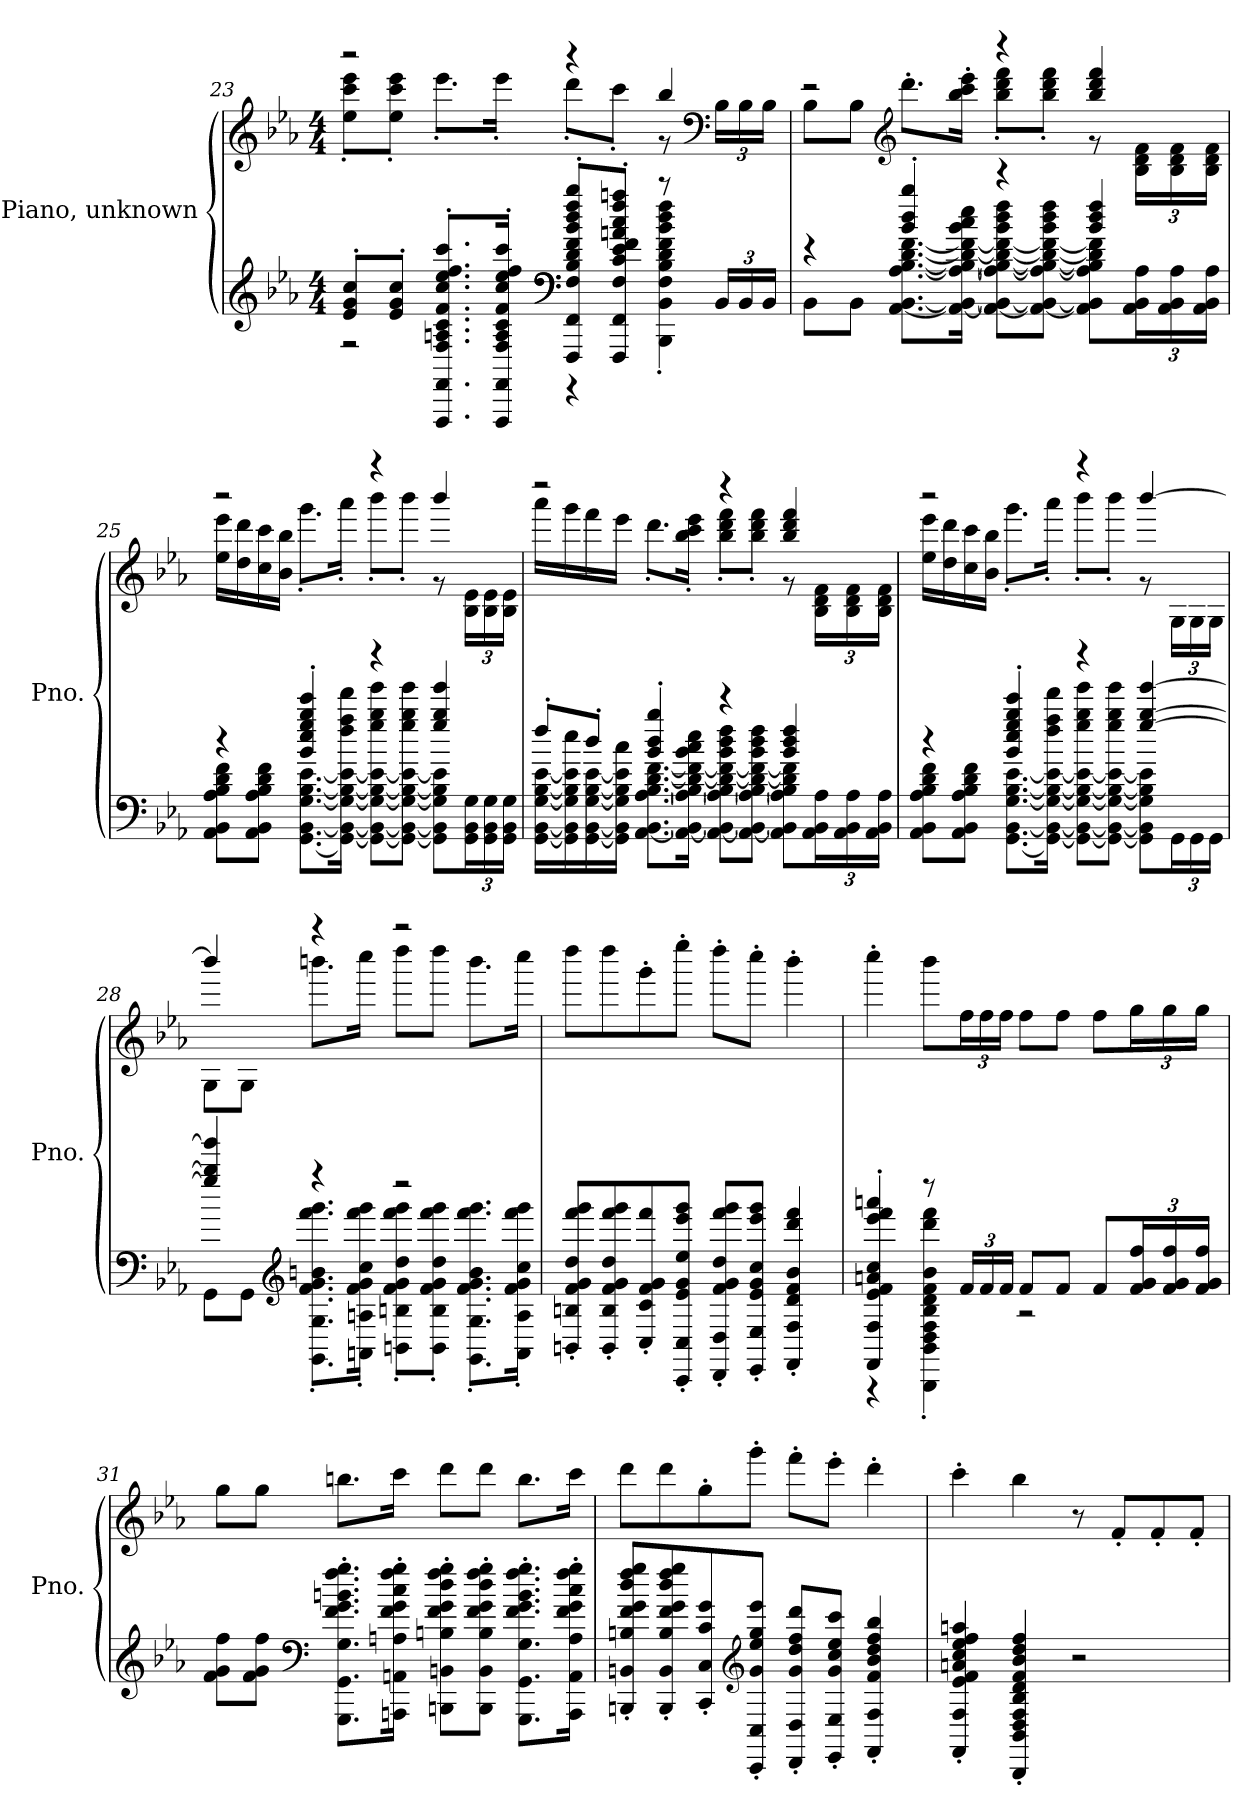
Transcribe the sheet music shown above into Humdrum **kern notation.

**kern	**kern
*part1	*part1
*staff2	*staff1
*I"Piano, unknown	*
*I'Pno.	*
*clefG2	*clefG2
*k[b-e-a-]	*k[b-e-a-]
*M4/4	*M4/4
=23	=23
*^	*^
8e-/' 8g/' 8cc/'L	2r	2r	8ee-\' 8ccc\' 8eee-\'L
8e-/' 8g/' 8cc/'J	.	.	8ee-\' 8ccc\' 8eee-\'J
8.FFF/' 8.FF/' 8.F/' 8.An/' 8.c/' 8.f/' 8.cc/' 8.ee-/' 8.ff/' 8.ccc/'L	.	.	8.eee-'\L
16FFF/' 16FF/' 16F/' 16A/' 16c/' 16f/' 16cc/' 16ee-/' 16ff/' 16ccc/'Jk	.	.	16eee-'\Jk
*clefF4	*	*	*
8FFF/' 8FF/' 8F/' 8B-/' 8d/' 8f/' 8b-/' 8dd/' 8ff/' 8bb-/'L	4r	4r	8ddd'\L
8FFF/' 8FF/' 8F/' 8c/' 8e-/' 8f/' 8an/' 8cc/' 8ff/' 8aan/'J	.	.	8ccc'\J
8r	4BBB-\' 4BB-\' 4F\' 4B-\' 4d\' 4f\' 4b-\' 4dd\' 4ff\'	4bb-/	8r
*	*	*clefF4	*
*Xbrackettup	*	*	*Xbrackettup
24BB-/LL	.	.	24B-\LL
24BB-/	.	.	24B-\
24BB-/JJ	.	.	24B-\JJ
!!LO:LB:g=z	!!
=24	=24	=24	=24
4r	8BB-\L	2r	8B-\L
.	8BB-\J	.	8B-\J
*	*	*clefG2	*
4b-/' 4dd/' 4bb-/'	[8.AA-\ [8.BB-\ [8.A-\ [8.B-\ [8.d\ [8.f\L	.	8.ddd'\L
.	16AA-\_ 16BB-\_ 16A-\_ 16B-\_ 16d\_ 16f\_ 16b-\ 16cc\ 16ee-\Jk	.	16bb-\' 16ccc\' 16eee-\'Jk
4r	8AA-\_ 8BB-\_ 8A-\_ 8B-\_ 8d\_ 8f\_ 8b-\ 8dd\ 8ff\L	4r	8bb-\' 8ddd\' 8fff\'L
.	8AA-\_ 8BB-\_ 8A-\_ 8B-\_ 8d\_ 8f\_ 8b-\ 8dd\ 8ff\J	.	8bb-\' 8ddd\' 8fff\'J
4b-/ 4dd/ 4ff/	8AA-\] 8BB-\] 8A-\] 8B-\] 8d\] 8f\]L	4bb-/ 4ddd/ 4fff/	8r
.	24AA-\ 24BB-\ 24A-\L	.	24B-\ 24d\ 24f\LL
.	24AA-\ 24BB-\ 24A-\	.	24B-\ 24d\ 24f\
.	24AA-\ 24BB-\ 24A-\JJ	.	24B-\ 24d\ 24f\JJ
=25	=25	=25	=25
4r	8AA-\ 8BB-\ 8A-\ 8B-\ 8d\ 8f\L	2r	16ee-\ 16eee-\LL
.	.	.	16dd\ 16ddd\
.	8AA-\ 8BB-\ 8A-\ 8B-\ 8d\ 8f\J	.	16cc\ 16ccc\
.	.	.	16b-\ 16bb-\JJ
4b-/' 4ee-/' 4gg/' 4bb-/' 4eee-/'	[8.GG\ [8.BB-\ [8.G\ [8.B-\ [8.e-\L	.	8.ggg'\L
.	16GG\_ 16BB-\_ 16G\_ 16B-\_ 16e-\_ 16ff\ 16aa-\ 16fff\Jk	.	16aaa-'\Jk
4r	8GG\_ 8BB-\_ 8G\_ 8B-\_ 8e-\_ 8gg\ 8bb-\ 8ggg\L	4r	8bbb-'\L
.	8GG\_ 8BB-\_ 8G\_ 8B-\_ 8e-\_ 8gg\ 8bb-\ 8ggg\J	.	8bbb-'\J
4gg/ 4bb-/ 4ggg/	8GG\] 8BB-\] 8G\] 8B-\] 8e-\]L	4bbb-/	8r
.	24GG\ 24BB-\ 24G\L	.	24B-\ 24e-\LL
.	24GG\ 24BB-\ 24G\	.	24B-\ 24e-\
.	24GG\ 24BB-\ 24G\JJ	.	24B-\ 24e-\JJ
!!LO:PB:g=z	!!
=26	=26	=26	=26
8ff'/L	[16GG\ [16BB-\ [16G\ [16B-\ [16e-\LL	2r	16aaa-\LL
.	16GG\] 16BB-\] 16G\] 16B-\] 16e-\] 16ee-\	.	16ggg\
8dd'/J	[16GG\ [16BB-\ [16G\ [16B-\ [16e-\	.	16fff\
.	16GG\] 16BB-\] 16G\] 16B-\] 16e-\] 16cc\JJ	.	16eee-\JJ
4b-/' 4dd/' 4bb-/'	[8.AA-\ [8.BB-\ [8.A-\ [8.B-\ [8.d\ [8.f\L	.	8.ddd'\L
.	16AA-\_ 16BB-\_ 16A-\_ 16B-\_ 16d\_ 16f\_ 16b-\ 16cc\ 16ee-\Jk	.	16bb-\' 16ccc\' 16eee-\'Jk
4r	8AA-\_ 8BB-\_ 8A-\_ 8B-\_ 8d\_ 8f\_ 8b-\ 8dd\ 8ff\L	4r	8bb-\' 8ddd\' 8fff\'L
.	8AA-\_ 8BB-\_ 8A-\_ 8B-\_ 8d\_ 8f\_ 8b-\ 8dd\ 8ff\J	.	8bb-\' 8ddd\' 8fff\'J
4b-/ 4dd/ 4ff/	8AA-\] 8BB-\] 8A-\] 8B-\] 8d\] 8f\]L	4bb-/ 4ddd/ 4fff/	8r
.	24AA-\ 24BB-\ 24A-\L	.	24B-\ 24d\ 24f\LL
.	24AA-\ 24BB-\ 24A-\	.	24B-\ 24d\ 24f\
.	24AA-\ 24BB-\ 24A-\JJ	.	24B-\ 24d\ 24f\JJ
=27	=27	=27	=27
4r	8AA-\ 8BB-\ 8A-\ 8B-\ 8d\ 8f\L	2r	16ee-\ 16eee-\LL
.	.	.	16dd\ 16ddd\
.	8AA-\ 8BB-\ 8A-\ 8B-\ 8d\ 8f\J	.	16cc\ 16ccc\
.	.	.	16b-\ 16bb-\JJ
4b-/' 4ee-/' 4gg/' 4bb-/' 4eee-/'	[8.GG\ [8.BB-\ [8.G\ [8.B-\ [8.e-\L	.	8.ggg'\L
.	16GG\_ 16BB-\_ 16G\_ 16B-\_ 16e-\_ 16ff\ 16aa-\ 16fff\Jk	.	16aaa-'\Jk
4r	8GG\_ 8BB-\_ 8G\_ 8B-\_ 8e-\_ 8gg\ 8bb-\ 8ggg\L	4r	8bbb-'\L
.	8GG\_ 8BB-\_ 8G\_ 8B-\_ 8e-\_ 8gg\ 8bb-\ 8ggg\J	.	8bbb-'\J
[4gg/ [4bb-/ [4ggg/	8GG\] 8BB-\] 8G\] 8B-\] 8e-\]L	[4bbb-/	8r
.	24GG\L	.	24G\LL
.	24GG\	.	24G\
.	24GG\JJ	.	24G\JJ
!!LO:LB:g=z	!!
=28	=28	=28	=28
4gg/] 4bb-/] 4ggg/]	8GG\L	4bbb-/]	8G\L
.	8GG\J	.	8G\J
*clefG2	*	*	*
4r	8.GG\' 8.G\' 8.f\' 8.g\' 8.bn\' 8.fff\' 8.ggg\'L	4r	8.bbbn\L
.	16AAn\' 16An\' 16f\' 16g\' 16cc\' 16fff\' 16ggg\'Jk	.	16cccc\Jk
2r	8BBn\' 8Bn\' 8f\' 8g\' 8dd\' 8fff\' 8ggg\'L	2r	8dddd\L
.	8BB\' 8B\' 8f\' 8g\' 8dd\' 8fff\' 8ggg\'J	.	8dddd\J
.	8.GG\' 8.G\' 8.f\' 8.g\' 8.b\' 8.fff\' 8.ggg\'L	.	8.bbb\L
.	16AA\' 16A\' 16f\' 16g\' 16cc\' 16fff\' 16ggg\'Jk	.	16cccc\Jk
*v	*v	*	*
*	*v	*v
=29	=29
8BBn/' 8Bn/' 8f/' 8g/' 8dd/' 8fff/' 8ggg/'L	8dddd\L
8BB/' 8B/' 8f/' 8g/' 8dd/' 8fff/' 8ggg/'	8dddd\
8C/' 8c/' 8f/' 8g/' 8fff/'	8ggg'\
8CC/' 8C/' 8e-/' 8g/' 8ee-/' 8eee-/' 8ggg/'J	8eeee-'\J
8DD/' 8D/' 8f/' 8g/' 8dd/' 8fff/' 8ggg/'L	8dddd'\L
8EE-/' 8E-/' 8e-/' 8g/' 8cc/' 8eee-/' 8ggg/'J	8cccc'\J
4FF/' 4F/' 4d/' 4f/' 4b-/' 4ddd/' 4fff/'	4bbb-'\
!!LO:LB:g=z
=30	=30
*^	*
4FF/' 4F/' 4e-/' 4f/' 4an/' 4cc/' 4eee-/' 4fff/' 4aaan/'	4r	4cccc'\
8r	4BBB-\' 4BB-\' 4D\' 4F\' 4B-\' 4d\' 4f\' 4b-\' 4ddd\' 4fff\'	8bbb-\L
24f/LL	.	24ff\L
24f/	.	24ff\
24f/JJ	.	24ff\JJ
8f/L	2r	8ff\L
8f/J	.	8ff\J
8f/L	.	8ff\L
24f/ 24g/ 24ff/L	.	24gg\L
24f/ 24g/ 24ff/	.	24gg\
24f/ 24g/ 24ff/JJ	.	24gg\JJ
*v	*v	*
=31	=31
8f\ 8g\ 8ff\L	8gg\L
8f\ 8g\ 8ff\J	8gg\J
*clefF4	*
8.GGG\' 8.GG\' 8.G\' 8.f\' 8.g\' 8.bn\' 8.ff\' 8.gg\'L	8.bbn\L
16AAAn\' 16AAn\' 16An\' 16f\' 16g\' 16cc\' 16ff\' 16gg\'Jk	16ccc\Jk
8BBBn\' 8BBn\' 8Bn\' 8f\' 8g\' 8dd\' 8ff\' 8gg\'L	8ddd\L
8BBB\' 8BB\' 8B\' 8f\' 8g\' 8dd\' 8ff\' 8gg\'J	8ddd\J
8.GGG\' 8.GG\' 8.G\' 8.f\' 8.g\' 8.b\' 8.ff\' 8.gg\'L	8.bb\L
16AAA\' 16AA\' 16A\' 16f\' 16g\' 16cc\' 16ff\' 16gg\'Jk	16ccc\Jk
!!LO:LB:g=z
=32	=32
8BBBn/' 8BBn/' 8Bn/' 8f/' 8g/' 8dd/' 8ff/' 8gg/'L	8ddd\L
8BBB/' 8BB/' 8B/' 8f/' 8g/' 8dd/' 8ff/' 8gg/'	8ddd\
8CC/' 8C/' 8c/' 8g/'	8gg'\
*clefG2	*
8CC/' 8C/' 8g/' 8ee-/' 8gg/' 8eee-/'J	8ggg'\J
8DD/' 8D/' 8g/' 8dd/' 8ff/' 8ddd/'L	8fff'\L
8EE-/' 8E-/' 8g/' 8cc/' 8ee-/' 8ccc/'J	8eee-'\J
4FF/' 4F/' 4f/' 4b-/' 4dd/' 4ff/' 4bb-/'	4ddd'\
=33	=33
4FF/' 4F/' 4e-/' 4f/' 4an/' 4cc/' 4ee-/' 4ff/' 4aan/'	4ccc'\
4BBB-/' 4BB-/' 4D/' 4F/' 4B-/' 4d/' 4f/' 4b-/' 4dd/' 4ff/'	4bb-\
2r	8r
.	8f'/L
.	8f'/
.	8f'/J
=	=
*-	*-
